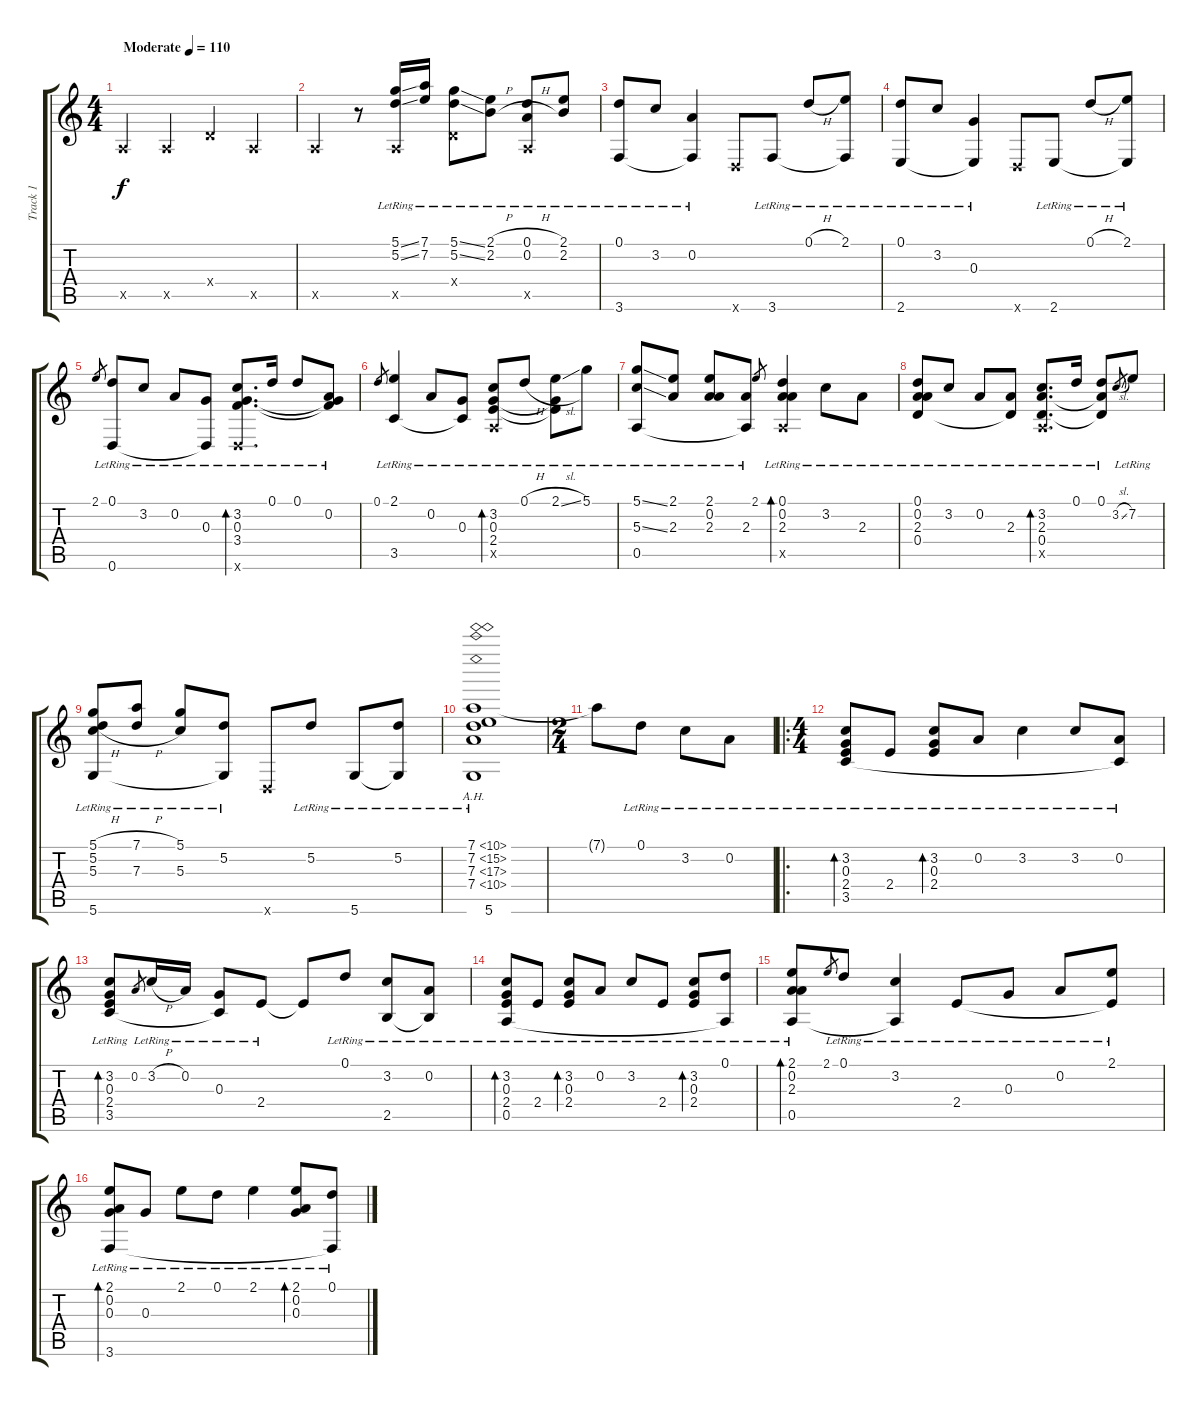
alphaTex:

\track ("Track 1" "Track 1") {instrument acousticguitarsteel}
\staff {score tabs}
\tuning (D4 A3 G3 D3 A2 D2) {hide}
\ts (4 4)
\tempo (110 "Moderate")
\clef g2
\ks c
0.5{x}.4{dy f instrument acousticguitarsteel} 0.5{x}.4 0.4{x}.4 0.5{x}.4 |
0.5{x}.4 r.8 (5.1{ss lr} 5.2{ss lr} 0.5{x}).16 (7.1{lr} 7.2{lr}).16 (5.1{ss lr} 5.2{ss lr} 0.4{x}).8 (2.1{h lr} 2.2{h lr}).8 (0.1{h lr} 0.2{h lr} 0.5{x}).8 (2.1{lr} 2.2{lr}).8 |
(0.1{lr} 3.6{lr}).8 3.2{lr}.8 (0.2{lr} 3.6{t}).4 0.6{x}.8 3.6{lr}.8 0.1{h lr}.8 (2.1{lr} 3.6{t}).8 |
(0.1{lr} 2.6{lr}).8 3.2{lr}.8 (0.3{lr} 2.6{t}).4 0.6{x}.8 2.6{lr}.8 0.1{h lr}.8 (2.1{lr} 2.6{t}).8 |
2.1.8{gr} (0.1{lr} 0.6{lr}).8 3.2{lr}.8 0.2{lr}.8 (0.3{lr} 0.6{t}).8 (3.2{lr} 0.3{lr} 3.4{lr} 0.6{x}).8{d bd 480} 0.1{lr}.16 0.1{lr}.8 (0.2{lr} 0.3{t} 3.4{t}).8 |
0.1.8{gr} (2.1{lr} 3.5{lr}).4 0.2{lr}.8 (0.3{lr} 3.5{t}).8 (3.2{lr} 0.3{lr} 2.4{lr} 0.5{x}).8{bd 480} 0.1{h lr}.8 (2.1{sl lr} 0.3{t} 2.4{t}).8 5.1{lr}.8 |
(5.1{ss lr} 5.3{ss lr} 0.5{lr}).8 (2.1{lr} 2.3{lr}).8 (2.1{lr} 0.2{lr} 2.3{lr}).8 (2.3{lr} 0.5{t}).8 2.1.8{gr} (0.1{lr} 0.2{lr} 2.3{lr} 0.5{x}).4{bd 480} 3.2{lr}.8 2.3{lr}.8 |
(0.1{lr} 0.2{lr} 2.3{lr} 0.4{lr}).8 3.2{lr}.8 0.2{lr}.8 (2.3{lr} 0.4{t}).8 (3.2{lr} 2.3{lr} 0.4{lr} 0.5{x}).8{d bd 480} 0.1{lr}.16 (0.1{lr} 2.3{t} 0.4{t}).8 3.2{sl}.8{gr} 7.2{lr}.8 |
(5.1{h lr} 5.2{lr} 5.3{h lr} 5.6{lr}).8 (7.1{h lr} 7.3{h lr}).8 (5.1{lr} 5.3{lr}).8 (5.2{lr} 5.6{t}).8 0.6{x}.8 5.2{lr}.8 5.6{lr}.8 (5.2{lr} 5.6{t}).8 |
(7.1{ah 3 lr} 7.2{ah 8 lr} 7.3{ah 10 lr} 7.4{ah 3 lr} 5.6{lr}).1 |
\ts (2 4)
7.1{t}.8 0.1{lr}.8 3.2{lr}.8 0.2{lr}.8 |
\ro
\ts (4 4)
(3.2{lr} 0.3{lr} 2.4{lr} 3.5{lr}).8{bd 240} 2.4{lr}.8 (3.2{lr} 0.3{lr} 2.4{lr}).8{bd 240} 0.2{lr}.8 3.2{lr}.4 3.2{lr}.8 (0.2{lr} 3.5{t}).8 |
(3.2{lr} 0.3{lr} 2.4{lr} 3.5{lr}).8{bd 240} 0.2.8{gr} 3.2{h lr}.16 0.2{lr}.16 (0.3{lr} 3.5{t}).8 2.4{lr}.8 2.4{t}.8 0.1{lr}.8 (3.2{lr} 2.5{lr}).8 (0.2{lr} 2.5{t}).8 |
(3.2{lr} 0.3{lr} 2.4{lr} 0.5{lr}).8{bd 240} 2.4{lr}.8 (3.2{lr} 0.3{lr} 2.4{lr}).8{bd 240} 0.2{lr}.8 3.2{lr}.8 2.4{lr}.8 (3.2{lr} 0.3{lr} 2.4{lr}).8{bd 240} (0.1{lr} 0.5{t}).8 |
(2.1{lr} 0.2{lr} 2.3{lr} 0.5{lr}).8{bd 240} 2.1.8{gr} 0.1{lr}.8 (3.2{lr} 0.5{t}).4 2.4{lr}.8 0.3{lr}.8 0.2{lr}.8 (2.1{lr} 2.4{t}).8 |
(2.1{lr} 0.2{lr} 0.3{lr} 3.6{lr}).8{bd 240} 0.3{lr}.8 2.1{lr}.8 0.1{lr}.8 2.1{lr}.4 (2.1{lr} 0.2{lr} 0.3{lr}).8{bd 240} (0.1{lr} 3.6{t}).8
